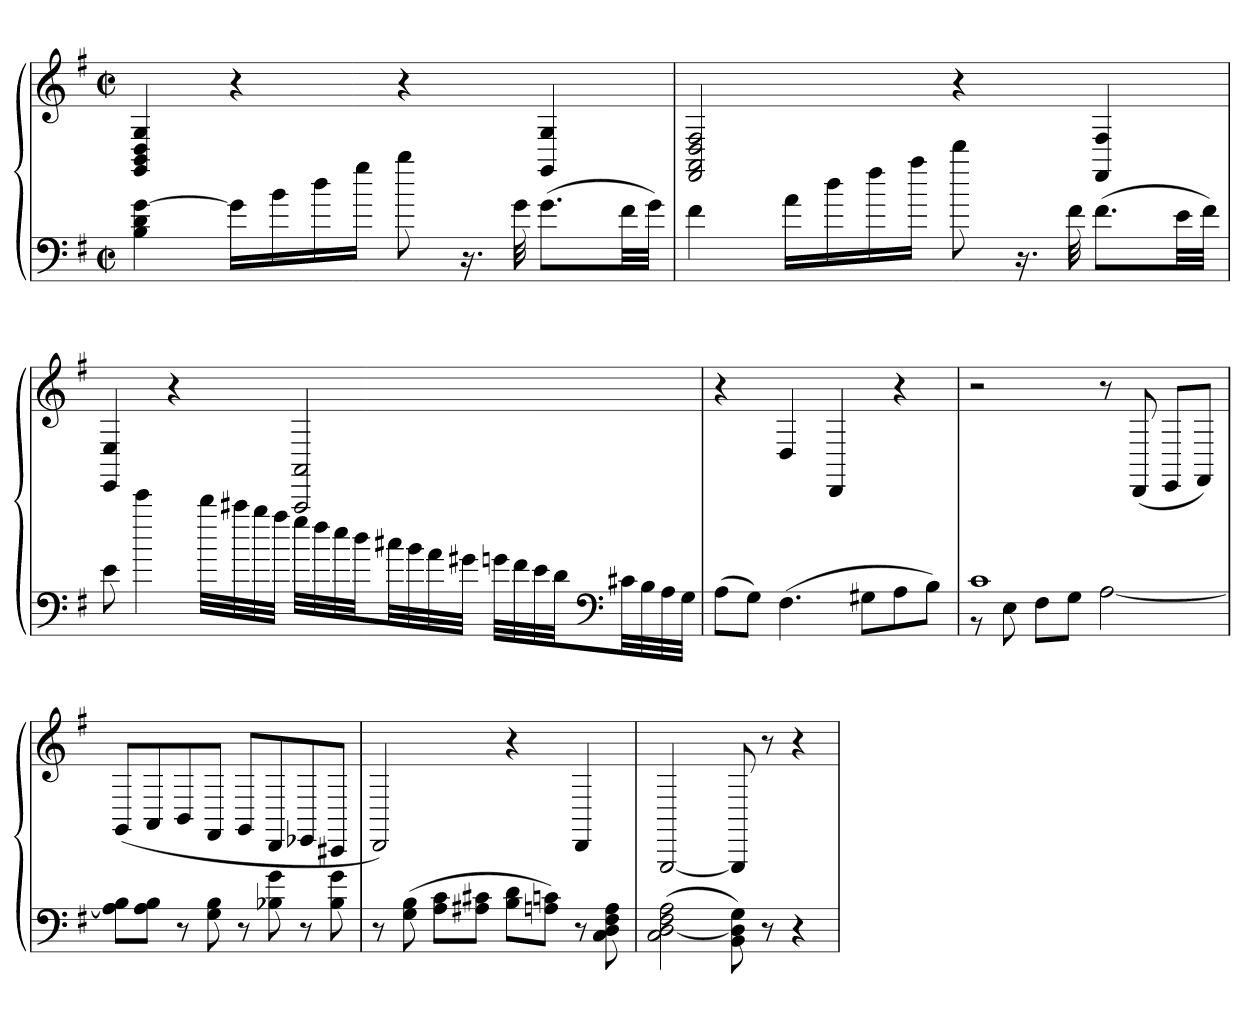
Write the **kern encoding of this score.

**kern	**kern
*part1	*part1
*staff2	*staff1
*clefF4	*clefG2
*k[f#]	*k[f#]
*G:	*G:
*M2/2	*M2/2
*met(c|)	*met(c|)
=	=
4B 4d [4g	4GG 4BB 4D 4G
16gLL]	4r
16b	.
16dd	.
16ggJJ	.
8bb	4r
16.r	.
32g	.
(8.gL	4GG 4G
32f#LL	.
32gJJJ)	.
=	=
4f#	2FF# 2AA 2D 2F#
16aLL	.
16dd	.
16ff#	.
16aaJJ	.
8ddd	4r
16.r	.
32f#	.
(8.f#L	4FF# 4F#
32eLL	.
32f#JJJ)	.
=	=
8e	4EE 4E
4eee	.
.	4r
32dddLLL	.
32ccc#X	.
32bb	.
32aaJJJ	.
32ggLLL	2AAA 2AA
32ff#	.
32ee	.
32ddJJ	.
32cc#XLL	.
32b	.
32a	.
32g#XJJJ	.
32gnLLL	.
32f#	.
32e	.
32dJJ	.
*clefF4	*
32c#XLL	.
32B	.
32A	.
32GJJJ	.
=	=
(8AL	4r
8GJ)	.
(4.F#	4D
.	4DD
8G#XL	.
8A	4r
8BJ)	.
=	=
*^	*
1c	8r	2r
.	8E	.
.	8F#L	.
.	8GJ	.
.	[2A	8r
.	.	(8DD
.	.	8EEL
.	.	8FF#J)
*v	*v	*
=	=
8A] 8BL	(8GGL
8A 8BJ	8AA
8r	8BB
8G 8B	8FF#J
8r	8GGL
8B-X 8g	8DD
8r	8EE-X
8B- 8g	8CC#XJ
=	=
8r	2DD)
(8G 8B	.
8A 8cL	.
8A#X 8c#XJ	.
8B 8dL	4r
8An 8cnJ)	.
8r	4DD
8C 8D 8F# 8A	.
=	=
(2C [2D 2F# 2A	[2GGG
8BB 8D] 8G)	8GGG]
8r	8r
4r	4r
=	=
*-	*-
